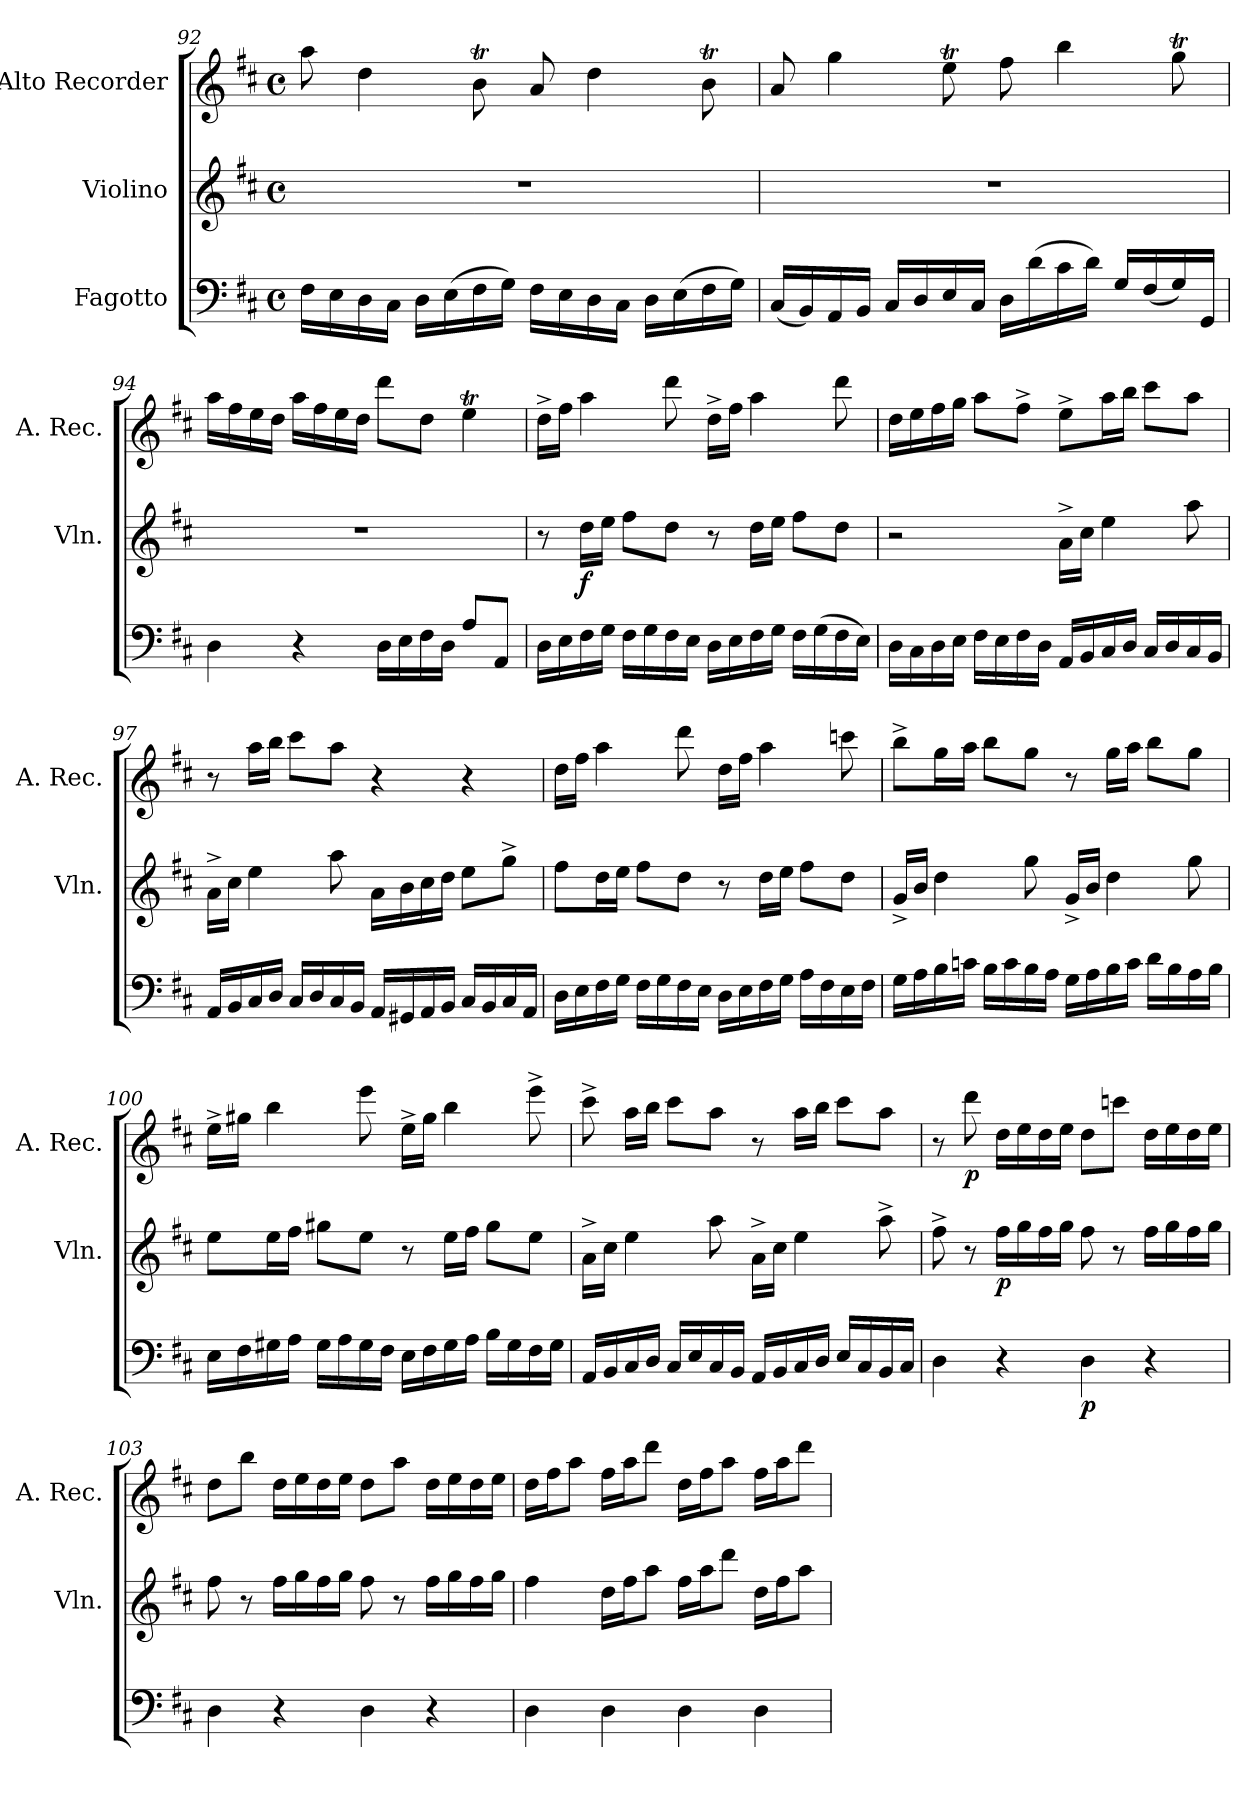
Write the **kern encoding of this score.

**kern	**dynam	**kern	**dynam	**kern	**dynam
*part3	*part3	*part2	*part2	*part1	*part1
*staff3	*staff3	*staff2	*staff2	*staff1	*staff1
*I"Fagotto	*	*I"Violino	*	*I"Alto Recorder	*
*	*	*I'Vln.	*	*I'A. Rec.	*
*clefF4	*	*clefG2	*	*clefG2	*
*k[f#c#]	*	*k[f#c#]	*	*k[f#c#]	*
*M4/4	*	*M4/4	*	*M4/4	*
*met(c)	*	*met(c)	*	*met(c)	*
=92	=92	=92	=92	=92	=92
16F#\LL	.	1r	.	8aa\	.
16E\	.	.	.	.	.
16D\	.	.	.	4dd\	.
16C#\JJ	.	.	.	.	.
16D\LL	.	.	.	.	.
(>16E\	.	.	.	.	.
16F#\	.	.	.	8bT\	.
16G\JJ)	.	.	.	.	.
16F#\LL	.	.	.	8a/	.
16E\	.	.	.	.	.
16D\	.	.	.	4dd\	.
16C#\JJ	.	.	.	.	.
16D\LL	.	.	.	.	.
(>16E\	.	.	.	.	.
16F#\	.	.	.	8bT\	.
16G\JJ)	.	.	.	.	.
=93	=93	=93	=93	=93	=93
(16C#/LL	.	1r	.	8a/	.
16BB/)	.	.	.	.	.
16AA/	.	.	.	4gg\	.
16BB/JJ	.	.	.	.	.
16C#/LL	.	.	.	.	.
16D/	.	.	.	.	.
16E/	.	.	.	8eeT\	.
16C#/JJ	.	.	.	.	.
16D\LL	.	.	.	8ff#\	.
(>16d\	.	.	.	.	.
16c#\	.	.	.	4bb\	.
16d\JJ)	.	.	.	.	.
16G/LL	.	.	.	.	.
(16F#/	.	.	.	.	.
16G/)	.	.	.	8ggT\	.
16GG/JJ	.	.	.	.	.
=94	=94	=94	=94	=94	=94
4D\	.	1r	.	16aa\LL	.
.	.	.	.	16ff#\	.
.	.	.	.	16ee\	.
.	.	.	.	16dd\JJ	.
4r	.	.	.	16aa\LL	.
.	.	.	.	16ff#\	.
.	.	.	.	16ee\	.
.	.	.	.	16dd\JJ	.
16D\LL	.	.	.	8ddd\L	.
16E\	.	.	.	.	.
16F#\	.	.	.	8dd\J	.
16D\JJ	.	.	.	.	.
8A/L	.	.	.	4eeT\	.
8AA/J	.	.	.	.	.
=95	=95	=95	=95	=95	=95
16D\LL	.	8r	.	16dd^\LL	.
16E\	.	.	.	16ff#\JJ	.
!	!	!	!LO:DY:b	!	!
16F#\	.	16dd\LL	f	4aa\	.
16G\JJ	.	16ee\JJ	.	.	.
16F#\LL	.	8ff#\L	.	.	.
16G\	.	.	.	.	.
16F#\	.	8dd\J	.	8ddd\	.
16E\JJ	.	.	.	.	.
16D\LL	.	8r	.	16dd^\LL	.
16E\	.	.	.	16ff#\JJ	.
16F#\	.	16dd\LL	.	4aa\	.
16G\JJ	.	16ee\JJ	.	.	.
16F#\LL	.	8ff#\L	.	.	.
(>16G\	.	.	.	.	.
16F#\	.	8dd\J	.	8ddd\	.
16E\JJ)	.	.	.	.	.
!!LO:LB:g=z
=96	=96	=96	=96	=96	=96
16D\LL	.	2r	.	16dd\LL	.
16C#\	.	.	.	16ee\	.
16D\	.	.	.	16ff#\	.
16E\JJ	.	.	.	16gg\JJ	.
16F#\LL	.	.	.	8aa\L	.
16E\	.	.	.	.	.
16F#\	.	.	.	8ff#^\J	.
16D\JJ	.	.	.	.	.
16AA/LL	.	16a^\LL	.	8ee^\L	.
16BB/	.	16cc#\JJ	.	.	.
16C#/	.	4ee\	.	16aa\L	.
16D/JJ	.	.	.	16bb\JJ	.
16C#/LL	.	.	.	8ccc#\L	.
16D/	.	.	.	.	.
16C#/	.	8aa\	.	8aa\J	.
16BB/JJ	.	.	.	.	.
=97	=97	=97	=97	=97	=97
16AA/LL	.	16a^\LL	.	8r	.
16BB/	.	16cc#\JJ	.	.	.
16C#/	.	4ee\	.	16aa\LL	.
16D/JJ	.	.	.	16bb\JJ	.
16C#/LL	.	.	.	8ccc#\L	.
16D/	.	.	.	.	.
16C#/	.	8aa\	.	8aa\J	.
16BB/JJ	.	.	.	.	.
16AA/LL	.	16a\LL	.	4r	.
16GG#X/	.	16b\	.	.	.
16AA/	.	16cc#\	.	.	.
16BB/JJ	.	16dd\JJ	.	.	.
16C#/LL	.	8ee\L	.	4r	.
16BB/	.	.	.	.	.
16C#/	.	8gg^\J	.	.	.
16AA/JJ	.	.	.	.	.
=98	=98	=98	=98	=98	=98
16D\LL	.	8ff#\L	.	16dd\LL	.
16E\	.	.	.	16ff#\JJ	.
16F#\	.	16dd\L	.	4aa\	.
16G\JJ	.	16ee\JJ	.	.	.
16F#\LL	.	8ff#\L	.	.	.
16G\	.	.	.	.	.
16F#\	.	8dd\J	.	8ddd\	.
16E\JJ	.	.	.	.	.
16D\LL	.	8r	.	16dd\LL	.
16E\	.	.	.	16ff#\JJ	.
16F#\	.	16dd\LL	.	4aa\	.
16G\JJ	.	16ee\JJ	.	.	.
16A\LL	.	8ff#\L	.	.	.
16F#\	.	.	.	.	.
16E\	.	8dd\J	.	8cccn\	.
16F#\JJ	.	.	.	.	.
=99	=99	=99	=99	=99	=99
16G\LL	.	16g^/LL	.	8bb^\L	.
16A\	.	16b/JJ	.	.	.
16B\	.	4dd\	.	16gg\L	.
16cn\JJ	.	.	.	16aa\JJ	.
16B\LL	.	.	.	8bb\L	.
16c\	.	.	.	.	.
16B\	.	8gg\	.	8gg\J	.
16A\JJ	.	.	.	.	.
16G\LL	.	16g^/LL	.	8r	.
16A\	.	16b/JJ	.	.	.
16B\	.	4dd\	.	16gg\LL	.
16c\JJ	.	.	.	16aa\JJ	.
16d\LL	.	.	.	8bb\L	.
16B\	.	.	.	.	.
16A\	.	8gg\	.	8gg\J	.
16B\JJ	.	.	.	.	.
=100	=100	=100	=100	=100	=100
16E\LL	.	8ee\L	.	16ee^\LL	.
16F#\	.	.	.	16gg#X\JJ	.
16G#X\	.	16ee\L	.	4bb\	.
16A\JJ	.	16ff#\JJ	.	.	.
16G#\LL	.	8gg#X\L	.	.	.
16A\	.	.	.	.	.
16G#\	.	8ee\J	.	8eee\	.
16F#\JJ	.	.	.	.	.
16E\LL	.	8r	.	16ee^\LL	.
16F#\	.	.	.	16gg#\JJ	.
16G#\	.	16ee\LL	.	4bb\	.
16A\JJ	.	16ff#\JJ	.	.	.
16B\LL	.	8gg#\L	.	.	.
16G#\	.	.	.	.	.
16F#\	.	8ee\J	.	8eee^\	.
16G#\JJ	.	.	.	.	.
!!LO:LB:g=z
=101	=101	=101	=101	=101	=101
16AA/LL	.	16a^\LL	.	8ccc#^\	.
16BB/	.	16cc#\JJ	.	.	.
16C#/	.	4ee\	.	16aa\LL	.
16D/JJ	.	.	.	16bb\JJ	.
16C#/LL	.	.	.	8ccc#\L	.
16E/	.	.	.	.	.
16C#/	.	8aa\	.	8aa\J	.
16BB/JJ	.	.	.	.	.
16AA/LL	.	16a^\LL	.	8r	.
16BB/	.	16cc#\JJ	.	.	.
16C#/	.	4ee\	.	16aa\LL	.
16D/JJ	.	.	.	16bb\JJ	.
16E/LL	.	.	.	8ccc#\L	.
16C#/	.	.	.	.	.
16BB/	.	8aa^\	.	8aa\J	.
16C#/JJ	.	.	.	.	.
=102	=102	=102	=102	=102	=102
4D\	.	8ff#^\	.	8r	.
!	!	!	!	!	!LO:DY:b
.	.	8r	.	8ddd\	p
!	!	!	!LO:DY:b	!	!
4r	.	16ff#\LL	p	16dd\LL	.
.	.	16gg\	.	16ee\	.
.	.	16ff#\	.	16dd\	.
.	.	16gg\JJ	.	16ee\JJ	.
!	!LO:DY:b	!	!	!	!
4D\	p	8ff#\	.	8dd\L	.
.	.	8r	.	8cccn\J	.
4r	.	16ff#\LL	.	16dd\LL	.
.	.	16gg\	.	16ee\	.
.	.	16ff#\	.	16dd\	.
.	.	16gg\JJ	.	16ee\JJ	.
=103	=103	=103	=103	=103	=103
4D\	.	8ff#\	.	8dd\L	.
.	.	8r	.	8bb\J	.
4r	.	16ff#\LL	.	16dd\LL	.
.	.	16gg\	.	16ee\	.
.	.	16ff#\	.	16dd\	.
.	.	16gg\JJ	.	16ee\JJ	.
4D\	.	8ff#\	.	8dd\L	.
.	.	8r	.	8aa\J	.
4r	.	16ff#\LL	.	16dd\LL	.
.	.	16gg\	.	16ee\	.
.	.	16ff#\	.	16dd\	.
.	.	16gg\JJ	.	16ee\JJ	.
=104	=104	=104	=104	=104	=104
4D\	.	4ff#\	.	16dd\LL	.
.	.	.	.	16ff#\J	.
.	.	.	.	8aa\J	.
4D\	.	16dd\LL	.	16ff#\LL	.
.	.	16ff#\J	.	16aa\J	.
.	.	8aa\J	.	8ddd\J	.
4D\	.	16ff#\LL	.	16dd\LL	.
.	.	16aa\J	.	16ff#\J	.
.	.	8ddd\J	.	8aa\J	.
4D\	.	16dd\LL	.	16ff#\LL	.
.	.	16ff#\J	.	16aa\J	.
.	.	8aa\J	.	8ddd\J	.
=	=	=	=	=	=
*-	*-	*-	*-	*-	*-
